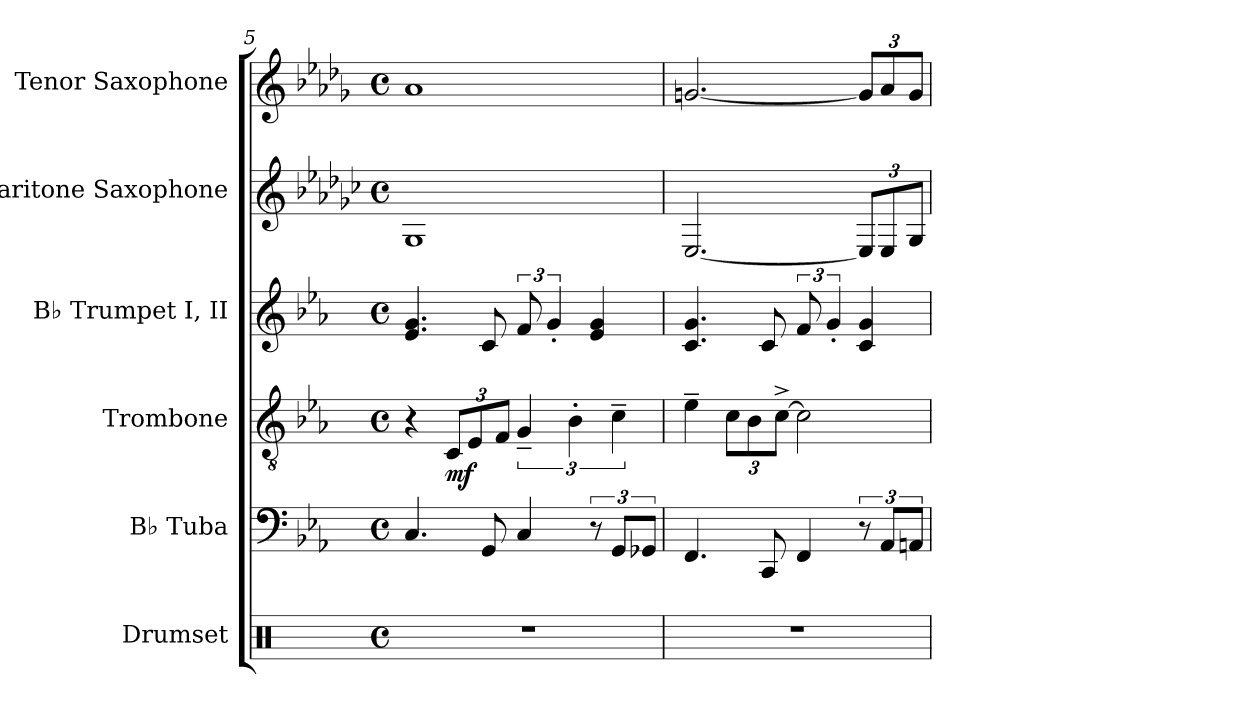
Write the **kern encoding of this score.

**kern	**kern	**kern	**dynam	**kern	**kern	**kern
*part6	*part5	*part4	*part4	*part3	*part2	*part1
*staff6	*staff5	*staff4	*staff4	*staff3	*staff2	*staff1
*I"Drumset	*I"B♭ Tuba	*I"Trombone	*	*I"B♭ Trumpet I, II	*I"Baritone Saxophone	*I"Tenor Saxophone
*I'D. Set	*I'B♭ Tba.	*I'Tbn.	*	*I'B♭ Tpt. I, II	*I'Bar. Sax.	*I'T. Sax.
*clefX	*clefF4	*clefGv2	*	*clefG2	*clefG2	*clefG2
*	*	*ITrd1c2	*	*ITrd1c2	*ITrd12c21	*ITrd8c14
*k[]	*k[b-e-a-]	*k[b-e-a-d-g-]	*	*k[b-e-a-d-g-]	*k[b-e-a-d-g-c-]	*k[b-e-a-d-g-]
*M4/4	*M4/4	*M4/4	*	*M4/4	*M4/4	*M4/4
*met(c)	*met(c)	*met(c)	*	*met(c)	*met(c)	*met(c)
=5	=5	=5	=5	=5	=5	=5
1r	4.C	4r	.	4.d- 4.f	1GG-	1A-
*	*	*Xbrackettup	*	*	*	*
!	!	!	!LO:DY:b	!	!	!
.	.	12BB-L	mf	.	.	.
.	.	12D-	.	.	.	.
.	8GG	.	.	8B-	.	.
.	.	12E-J	.	.	.	.
*	*	*brackettup	*	*	*	*
.	4C	6F~	.	12e-	.	.
.	.	.	.	6f'	.	.
.	.	6A-'	.	.	.	.
.	12r	.	.	4d- 4f	.	.
.	12GGL	6B-~	.	.	.	.
.	12GG-XJ	.	.	.	.	.
=6	=6	=6	=6	=6	=6	=6
1r	4.FF	4d-~	.	4.B- 4.f	[2.EE-	[2.Gn
*	*	*Xbrackettup	*	*	*	*
.	.	12B-L	.	.	.	.
.	.	12A-	.	.	.	.
.	8CC	.	.	8B-	.	.
.	.	[12B-^J	.	.	.	.
.	4FF	2B-]	.	12e-	.	.
.	.	.	.	6f'	.	.
*	*	*	*	*	*Xbrackettup	*Xbrackettup
.	12r	.	.	4B- 4f	12EE-L]	12GL]
.	12AA-L	.	.	.	12EE-	12A-
.	12AAnJ	.	.	.	12GG-J	12GJ
=	=	=	=	=	=	=
*-	*-	*-	*-	*-	*-	*-
